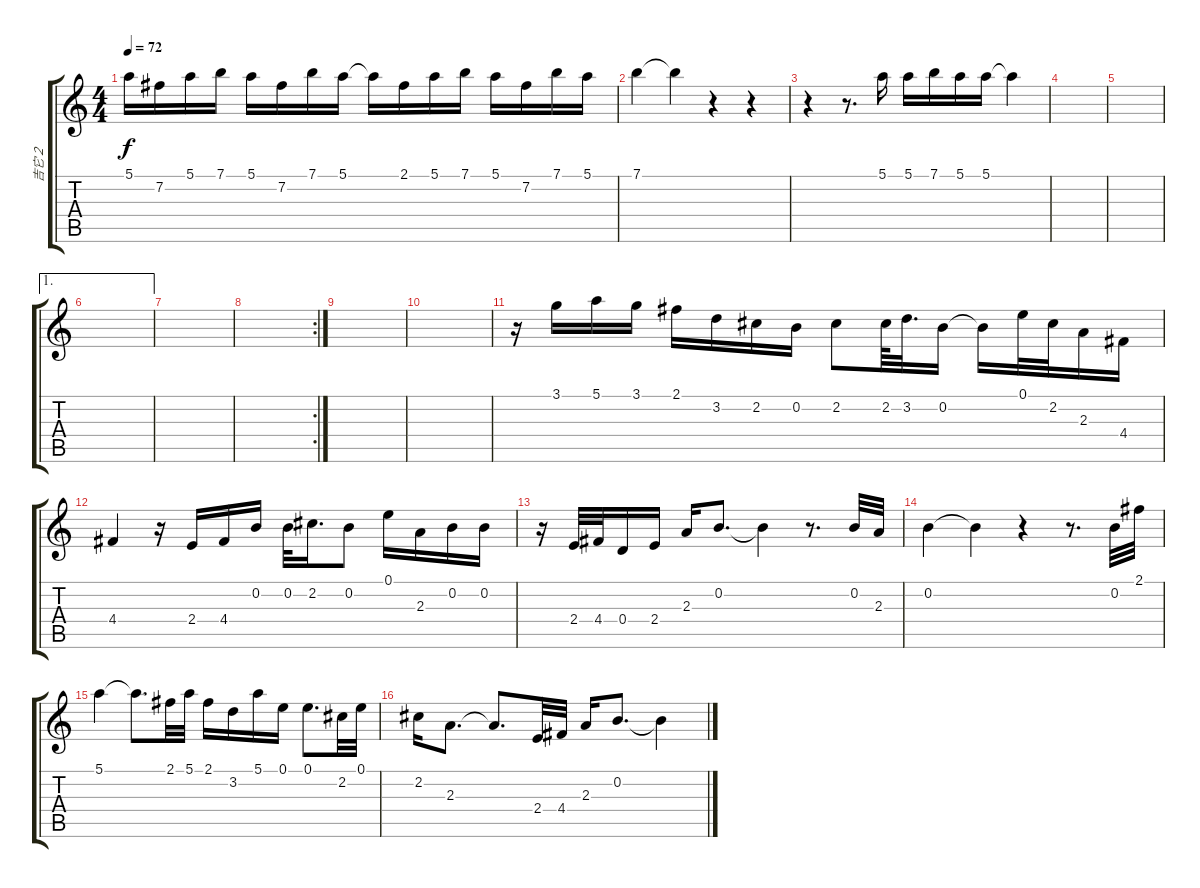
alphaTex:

\track ("吉它２" "吉它２") {instrument overdrivenguitar}
\staff {score tabs}
\tuning (E4 B3 G3 D3 A2 E2) {hide}
\ts (4 4)
\tempo 72
\clef g2
\ks c
5.1.16{dy f} 7.2.16 5.1.16 7.1.16 5.1.16 7.2.16 7.1.16 5.1.16 5.1{t}.16 2.1.16 5.1.16 7.1.16 5.1.16 7.2.16 7.1.16 5.1.16 |
7.1.4 7.1{t}.4 r.4 r.4 |
r.4 r.8{d} 5.1.16 5.1.16 7.1.16 5.1.16 5.1.16 5.1{t}.4 |
|
|
\ae 1
|
|
\rc 2
|
|
|
r.16 3.1.16 5.1.16 3.1.16 2.1.16 3.2.16 2.2.16 0.2.16 2.2.8 2.2.64 3.2.32{d} 0.2.16 0.2{t}.16 0.1.32 2.2.32 2.3.16 4.4.16 |
4.4.4 r.16 2.4.16 4.4.16 0.2.16 0.2.32 2.2.16{d} 0.2.8 0.1.16 2.3.16 0.2.16 0.2.16 |
r.16 2.4.32 4.4.32 0.4.16 2.4.16 2.3.16 0.2.8{d} 0.2{t}.4 r.8{d} 0.2.32 2.3.32 |
0.2.4 0.2{t}.4 r.4 r.8{d} 0.2.32 2.1.32 |
5.1.4 5.1{t}.8{d} 2.1.32 5.1.32 2.1.16 3.2.16 5.1.16 0.1.16 0.1.8{d} 2.2.32 0.1.32 |
2.2.16 2.3.8{d} 2.3{t}.8{d} 2.4.32 4.4.32 2.3.16 0.2.8{d} 0.2{t}.4
